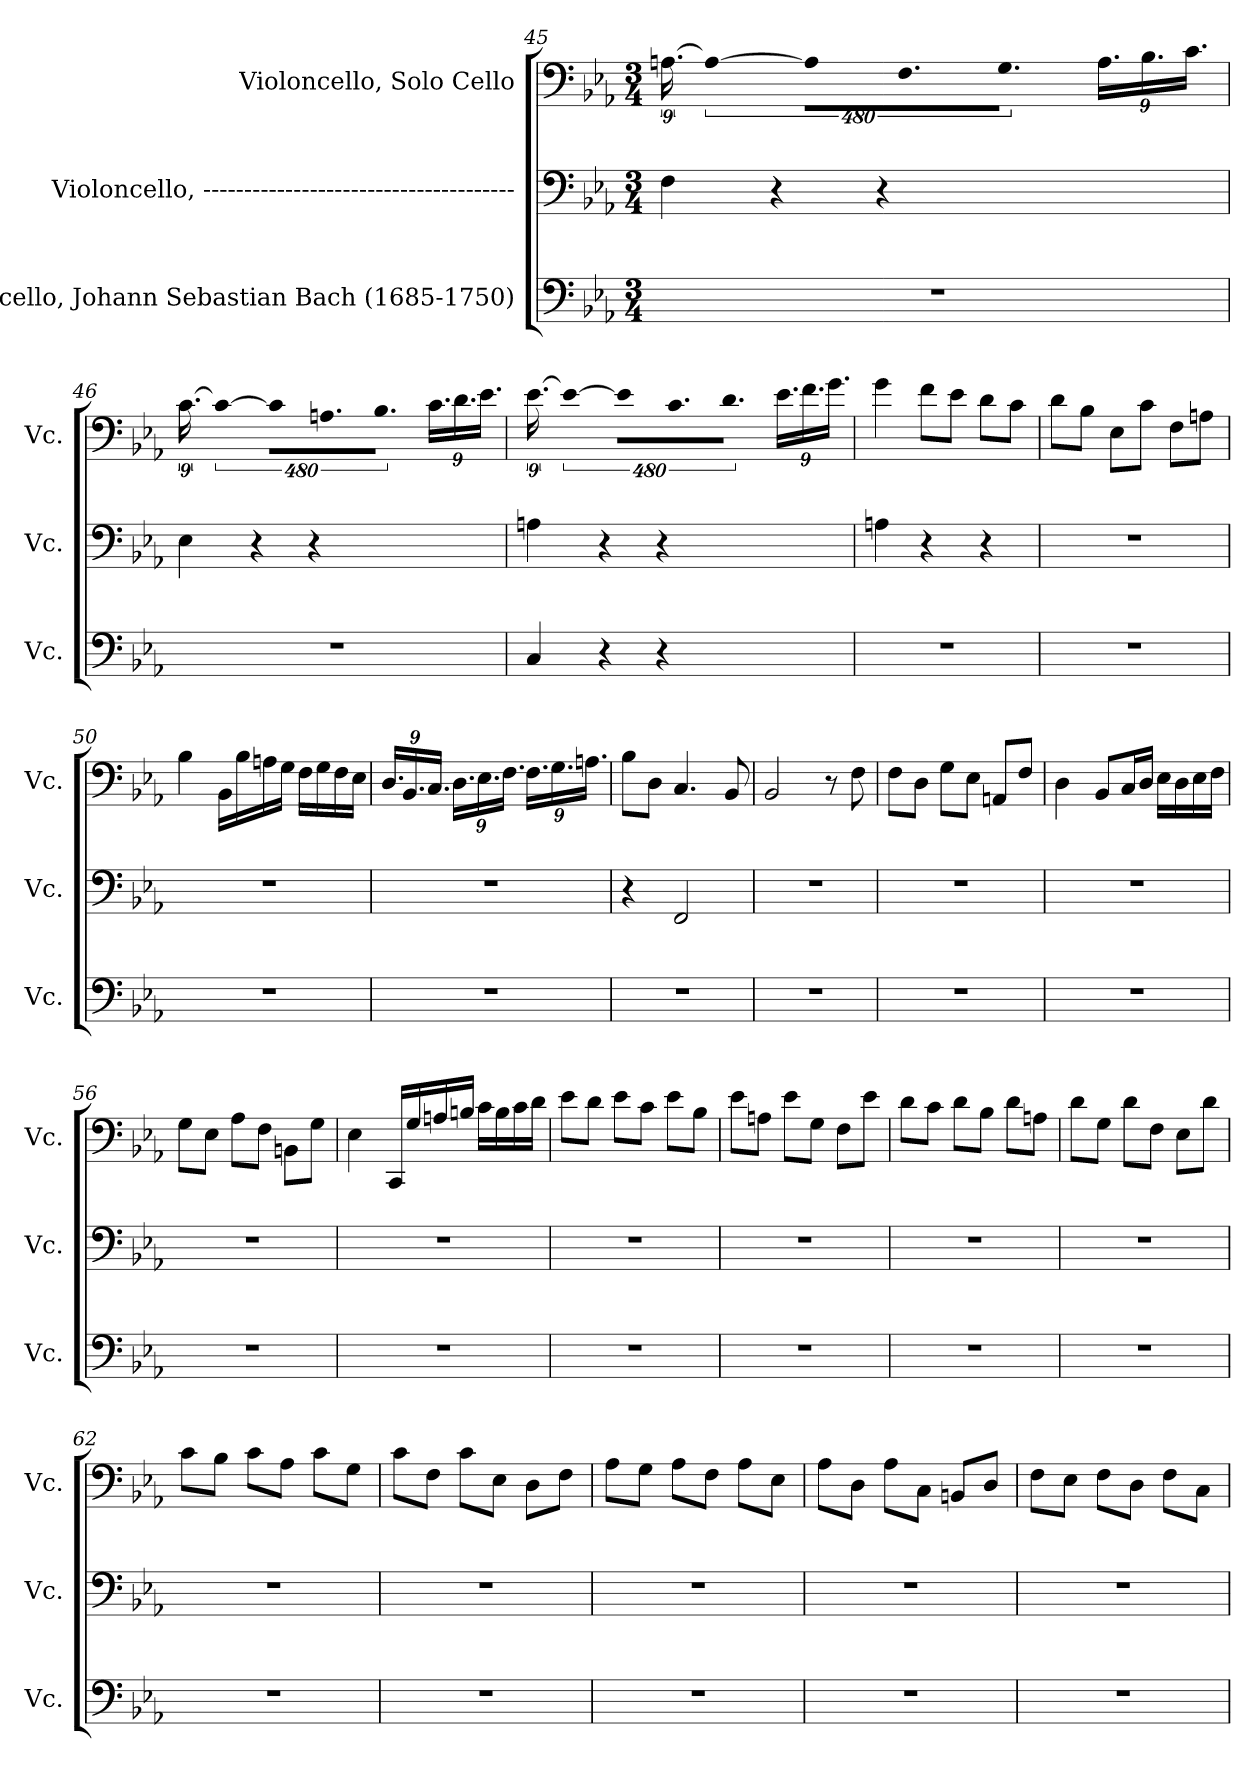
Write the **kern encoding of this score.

**kern	**kern	**kern
*part3	*part2	*part1
*staff3	*staff2	*staff1
*I"Violoncello, Johann Sebastian Bach  (1685-1750)	*I"Violoncello, --------------------------------------	*I"Violoncello, Solo Cello
*I'Vc.	*I'Vc.	*I'Vc.
*clefF4	*clefF4	*clefF4
*k[b-e-a-]	*k[b-e-a-]	*k[b-e-a-]
*M3/4	*M3/4	*M3/4
=45	=45	=45
2.r	4F\	[18.An\
!	!	!LO:N:vis=4
.	.	1920%427A\_
.	4r	.
!	!	!LO:N:vis=32
.	.	1920%53A\KLL]
.	.	18.F\
.	.	18.G\JJ
.	4r	18.A\LL
.	.	18.B-\
.	.	18.c\JJ
=46	=46	=46
2.r	4E-\	[18.c\
!	!	!LO:N:vis=4
.	.	1920%427c\_
.	4r	.
!	!	!LO:N:vis=32
.	.	1920%53c\KLL]
.	.	18.An\
.	.	18.B-\JJ
.	4r	18.c\LL
.	.	18.d\
.	.	18.e-\JJ
!!LO:LB:g=z
=47	=47	=47
4C/	4An\	[18.e-\
!	!	!LO:N:vis=4
.	.	1920%427e-\_
4r	4r	.
!	!	!LO:N:vis=32
.	.	1920%53e-\KLL]
.	.	18.c\
.	.	18.d\JJ
4r	4r	18.e-\LL
.	.	18.f\
.	.	18.g\JJ
=48	=48	=48
2.r	4An\	4g\
.	4r	8f\L
.	.	8e-\J
.	4r	8d\L
.	.	8c\J
=49	=49	=49
2.r	2.r	8d\L
.	.	8B-\J
.	.	8E-\L
.	.	8c\J
.	.	8F\L
.	.	8An\J
=50	=50	=50
2.r	2.r	4B-\
.	.	16BB-\LL
.	.	16B-\
.	.	16An\
.	.	16G\JJ
.	.	16F\LL
.	.	16G\
.	.	16F\
.	.	16E-\JJ
!!LO:PB:g=z
=51	=51	=51
*	*	*Xbrackettup
2.r	2.r	18.D/LL
.	.	18.BB-/
.	.	18.C/JJ
.	.	18.D\LL
.	.	18.E-\
.	.	18.F\JJ
.	.	18.F\LL
.	.	18.G\
.	.	18.An\JJ
=52	=52	=52
2.r	4r	8B-\L
.	.	8D\J
.	2FF/	4.C/
.	.	8BB-/
=53	=53	=53
2.r	2.r	2BB-/
.	.	8r
.	.	8F\
=54	=54	=54
2.r	2.r	8F\L
.	.	8D\J
.	.	8G\L
.	.	8E-\J
.	.	8AAn/L
.	.	8F/J
=55	=55	=55
2.r	2.r	4D\
.	.	8BB-/L
.	.	16C/L
.	.	16D/JJ
.	.	16E-\LL
.	.	16D\
.	.	16E-\
.	.	16F\JJ
!!LO:LB:g=z
=56	=56	=56
2.r	2.r	8G\L
.	.	8E-\J
.	.	8A-\L
.	.	8F\J
.	.	8BBn\L
.	.	8G\J
=57	=57	=57
2.r	2.r	4E-\
.	.	16CC/LL
.	.	16G/
.	.	16An/
.	.	16Bn/JJ
.	.	16c\LL
.	.	16B\
.	.	16c\
.	.	16d\JJ
=58	=58	=58
2.r	2.r	8e-\L
.	.	8d\J
.	.	8e-\L
.	.	8c\J
.	.	8e-\L
.	.	8B-\J
=59	=59	=59
2.r	2.r	8e-\L
.	.	8An\J
.	.	8e-\L
.	.	8G\J
.	.	8F\L
.	.	8e-\J
=60	=60	=60
2.r	2.r	8d\L
.	.	8c\J
.	.	8d\L
.	.	8B-\J
.	.	8d\L
.	.	8An\J
!!LO:LB:g=z
=61	=61	=61
2.r	2.r	8d\L
.	.	8G\J
.	.	8d\L
.	.	8F\J
.	.	8E-\L
.	.	8d\J
=62	=62	=62
2.r	2.r	8c\L
.	.	8B-\J
.	.	8c\L
.	.	8A-\J
.	.	8c\L
.	.	8G\J
=63	=63	=63
2.r	2.r	8c\L
.	.	8F\J
.	.	8c\L
.	.	8E-\J
.	.	8D\L
.	.	8F\J
=64	=64	=64
2.r	2.r	8A-\L
.	.	8G\J
.	.	8A-\L
.	.	8F\J
.	.	8A-\L
.	.	8E-\J
=65	=65	=65
2.r	2.r	8A-\L
.	.	8D\J
.	.	8A-\L
.	.	8C\J
.	.	8BBn/L
.	.	8D/J
=66	=66	=66
2.r	2.r	8F\L
.	.	8E-\J
.	.	8F\L
.	.	8D\J
.	.	8F\L
.	.	8C\J
=	=	=
*-	*-	*-
